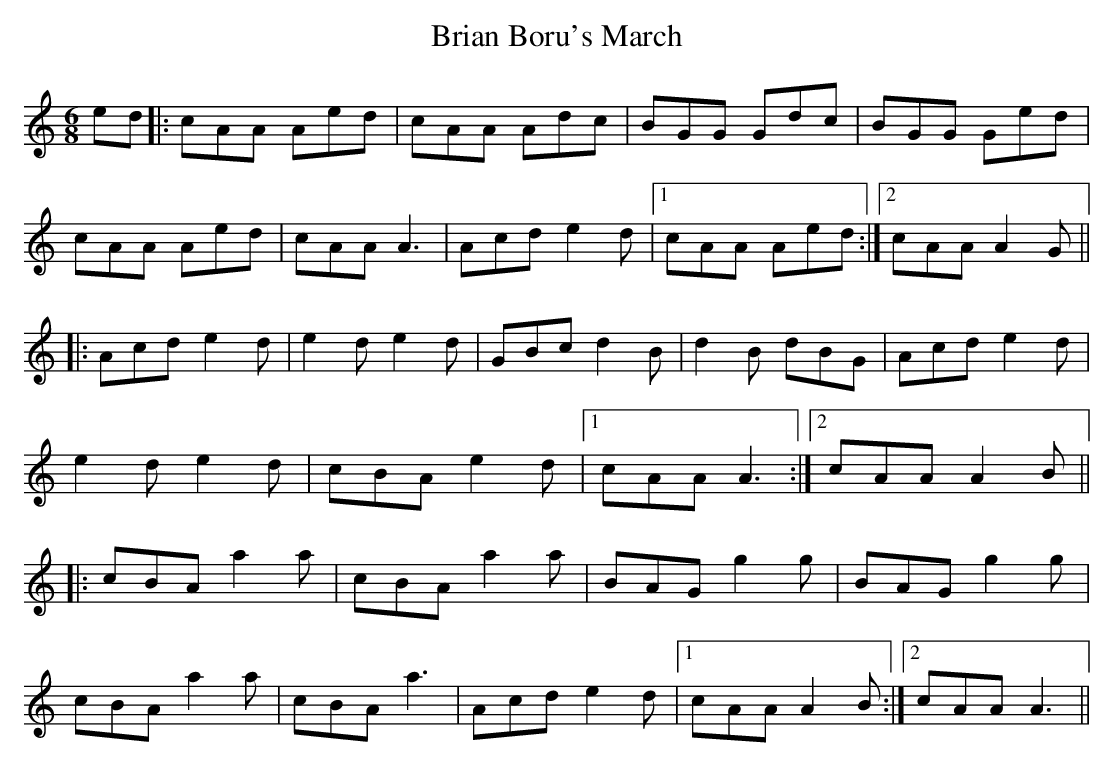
X:1
T: Brian Boru's March
M: 6/8
L: 1/8
K: Amin
ed|:cAA Aed|cAA Adc|BGG Gdc|BGG Ged|
cAA Aed|cAA A3|Acd e2 d|1 cAA Aed:|2 cAA A2 G||
|:Acd e2 d|e2 d e2d|GBc d2 B|d2 B dBG|Acd e2 d|
e2 d e2d|cBA e2d |1 cAA A3 :|2 cAA A2B||
|:cBA a2 a|cBA a2 a|BAG g2 g|BAG g2 g|
cBA a2 a|cBA a3|Acd e2d|1 cAA A2B:|2 cAA A3||
